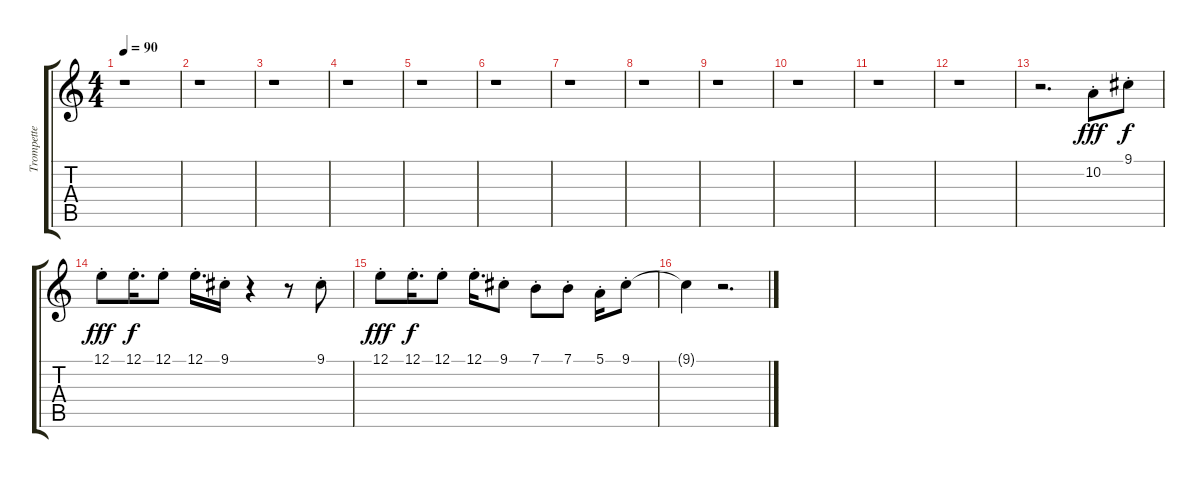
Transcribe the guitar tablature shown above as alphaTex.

\track ("Trompette" "Trompette") {instrument trumpet}
\staff {score tabs}
\tuning (E4 B3 G3 D3 A2 E2) {hide}
\ts (4 4)
\tempo 90
\clef g2
\ks c
r.1{dy f} |
r.1 |
r.1 |
r.1 |
r.1 |
r.1 |
r.1 |
r.1 |
r.1 |
r.1 |
r.1 |
r.1 |
r.2{d} 10.2{st}.8{dy fff} 9.1{st}.8{dy f} |
12.1{st}.8{dy fff} 12.1{st}.16{d dy f} 12.1{st}.8 12.1{st}.16{d} 9.1{st}.16 r.4 r.8 9.1{st}.8 |
12.1{st}.8{dy fff} 12.1{st}.16{d dy f} 12.1{st}.8 12.1{st}.16{d} 9.1{st}.8 7.1{st}.8 7.1{st}.8 5.1{st}.16 9.1{st}.8 |
9.1{t}.4 r.2{d}
